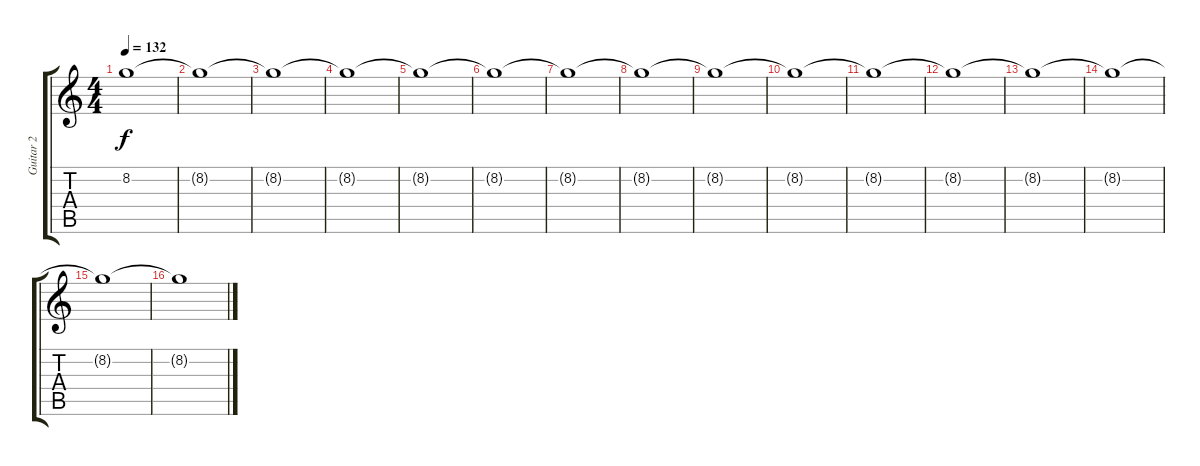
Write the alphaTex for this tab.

\track ("Guitar 2" "Guitar 2") {instrument distortionguitar}
\staff {score tabs}
\tuning (E4 B3 G3 D3 A2 E2) {hide}
\ts (4 4)
\tempo 132
\clef g2
\ks c
8.2{t}.1{dy f} |
8.2{t}.1 |
8.2{t}.1 |
8.2{t}.1 |
8.2{t}.1 |
8.2{t}.1 |
8.2{t}.1 |
8.2{t}.1 |
8.2{t}.1 |
8.2{t}.1 |
8.2{t}.1 |
8.2{t}.1 |
8.2{t}.1 |
8.2{t}.1 |
8.2{t}.1 |
8.2{t}.1
